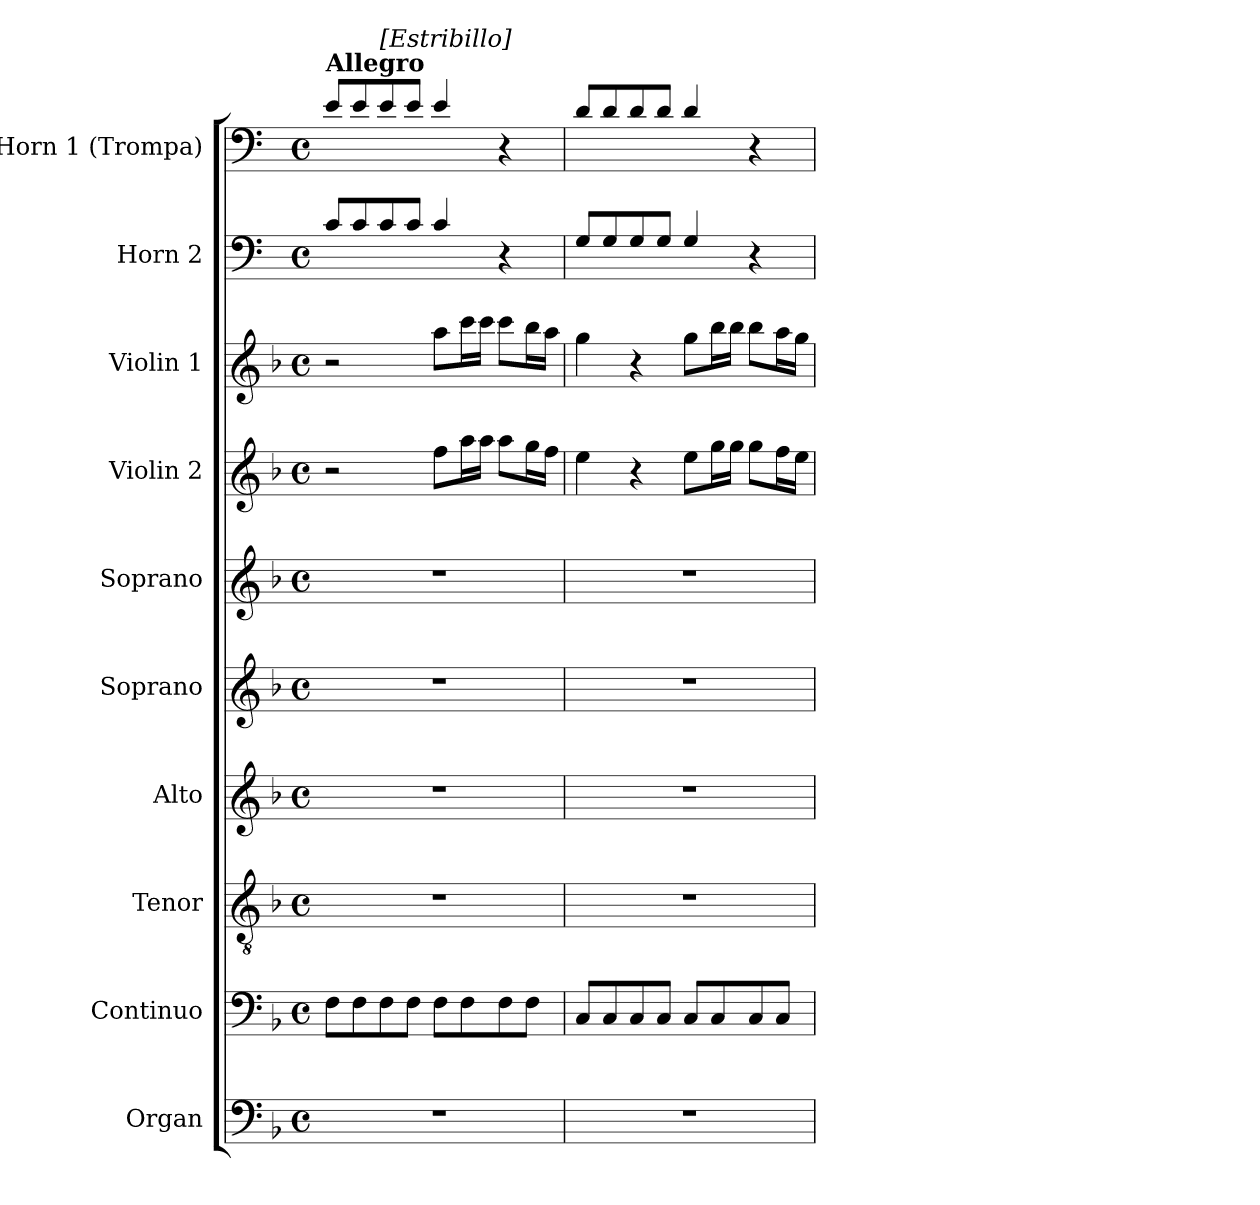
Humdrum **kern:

**kern	**kern	**kern	**kern	**kern	**kern	**kern	**kern	**kern	**kern
*part10	*part9	*part8	*part7	*part6	*part5	*part4	*part3	*part2	*part1
*staff10	*staff9	*staff8	*staff7	*staff6	*staff5	*staff4	*staff3	*staff2	*staff1
*I"Organ	*I"Continuo	*I"Tenor	*I"Alto	*I"Soprano	*I"Soprano	*I"Violin 2	*I"Violin 1	*I"Horn  2	*I"Horn  1 (Trompa)
*I'Org.	*I'Cont.	*I'T.	*I'A.	*I'S.	*I'S.	*I'Vln. 2	*I'Vln. 1	*I'Hn.	*I'Hn.
!!LO:PB:g=z
*clefF4	*clefF4	*clefGv2	*clefG2	*clefG2	*clefG2	*clefG2	*clefG2	*clefF4	*clefF4
*	*	*ITrd7c12	*	*	*	*	*	*ITrd4c7	*ITrd4c7
*k[b-]	*k[b-]	*k[b-]	*k[b-]	*k[b-]	*k[b-]	*k[b-]	*k[b-]	*k[b-]	*k[b-]
*F:	*F:	*F:	*F:	*F:	*F:	*F:	*F:	*F:	*F:
*M4/4	*M4/4	*M4/4	*M4/4	*M4/4	*M4/4	*M4/4	*M4/4	*M4/4	*M4/4
*met(c)	*met(c)	*met(c)	*met(c)	*met(c)	*met(c)	*met(c)	*met(c)	*met(c)	*met(c)
*MM120	*MM120	*MM120	*MM120	*MM120	*MM120	*MM120	*MM120	*MM120	*MM120
=1	=1	=1	=1	=1	=1	=1	=1	=1	=1
!	!	!	!	!	!	!	!	!	!LO:TX:a:B:t=Allegro
1r	8Fi\L	1r	1r	1r	1r	2r	2r	8Fi/L	8Ai/L
.	8Fi\	.	.	.	.	.	.	8Fi/	8Ai/
!	!	!	!	!	!	!	!	!	!LO:TX:a:t=[Estribillo]
.	8Fi\	.	.	.	.	.	.	8Fi/	8Ai/
.	8Fi\J	.	.	.	.	.	.	8Fi/J	8Ai/J
.	8Fi\L	.	.	.	.	8ffi\L	8aai\L	4Fi/	4Ai/
.	8Fi\	.	.	.	.	16aai\L	16ccci\L	.	.
.	.	.	.	.	.	16aai\JJ	16ccci\JJ	.	.
.	8Fi\	.	.	.	.	8aai\L	8ccci\L	4r	4r
.	8Fi\J	.	.	.	.	16ggi\L	16bb-i\L	.	.
.	.	.	.	.	.	16ffi\JJ	16aai\JJ	.	.
=2	=2	=2	=2	=2	=2	=2	=2	=2	=2
1r	8Ci/L	1r	1r	1r	1r	4eei\	4ggi\	8Ci/L	8Gi/L
.	8Ci/	.	.	.	.	.	.	8Ci/	8Gi/
.	8Ci/	.	.	.	.	4r	4r	8Ci/	8Gi/
.	8Ci/J	.	.	.	.	.	.	8Ci/J	8Gi/J
.	8Ci/L	.	.	.	.	8eei\L	8ggi\L	4Ci/	4Gi/
.	8Ci/	.	.	.	.	16ggi\L	16bb-i\L	.	.
.	.	.	.	.	.	16ggi\JJ	16bb-i\JJ	.	.
.	8Ci/	.	.	.	.	8ggi\L	8bb-i\L	4r	4r
.	8Ci/J	.	.	.	.	16ffi\L	16aai\L	.	.
.	.	.	.	.	.	16eei\JJ	16ggi\JJ	.	.
=	=	=	=	=	=	=	=	=	=
*-	*-	*-	*-	*-	*-	*-	*-	*-	*-
